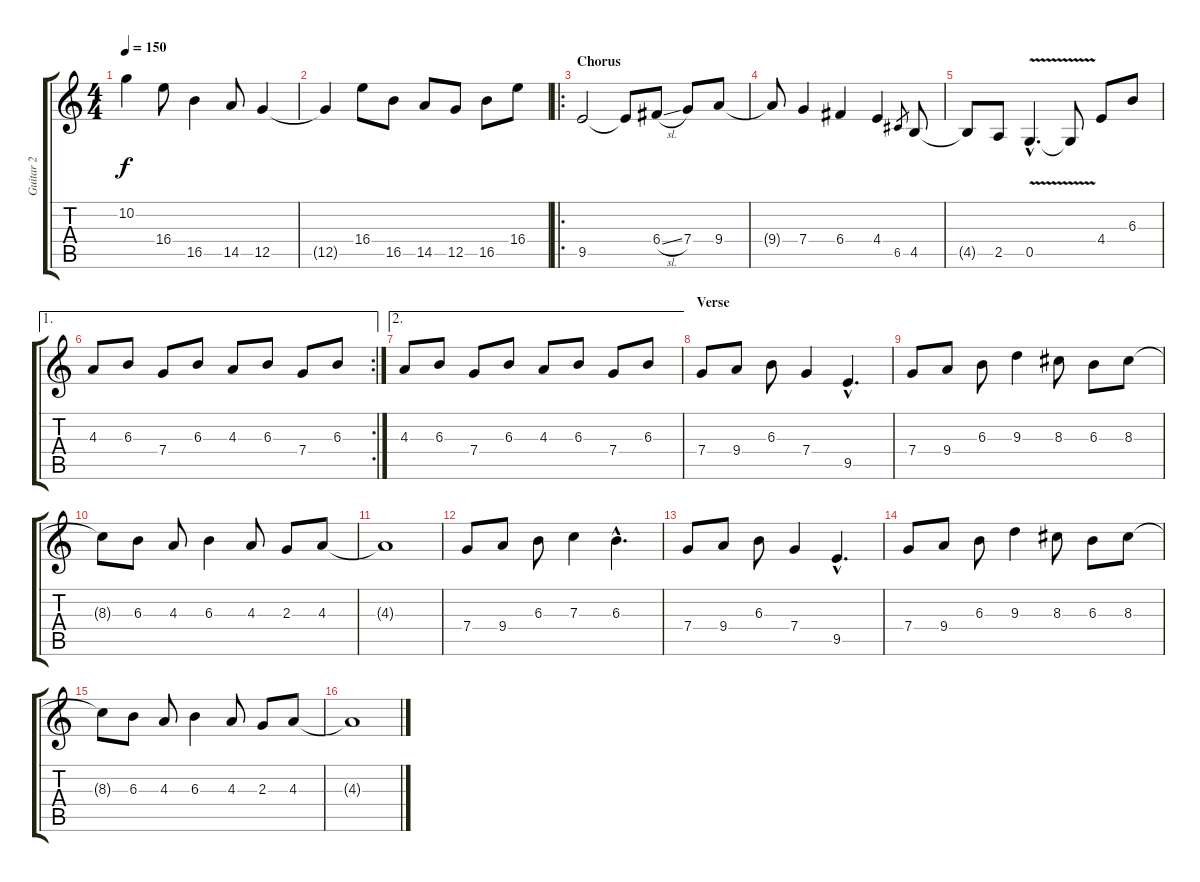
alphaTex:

\track ("Guitar 2" "Guitar 2") {instrument overdrivenguitar}
\staff {score tabs}
\tuning (D4 A3 F3 C3 G2 C2) {hide}
\ts (4 4)
\tempo 150
\clef g2
\ks c
10.2{t}.4{dy f} 16.4.8 16.5.4 14.5.8 12.5.4 |
12.5{t}.4 16.4.8 16.5.8 14.5.8 12.5.8 16.5.8 16.4.8 |
\ro
\section ("" "Chorus")
9.5.2{volume 16 instrument overdrivenguitar} 9.5{t}.8 6.4{sl}.8 7.4.8 9.4.8 |
9.4{t}.8 7.4.4 6.4.4 4.4.4 6.5.8{gr} 4.5.8 |
4.5{t}.8 2.5.8 0.5{v hac}.4{d} 0.5{t}.8 4.4.8 6.3.8 |
\ae 1
\rc 2
4.3.8 6.3.8 7.4.8 6.3.8 4.3.8 6.3.8 7.4.8 6.3.8 |
\ae 2
4.3.8 6.3.8 7.4.8 6.3.8 4.3.8 6.3.8 7.4.8 6.3.8 |
\section ("" "Verse ")
7.4.8 9.4.8 6.3.8 7.4.4 9.5{hac}.4{d} |
7.4.8 9.4.8 6.3.8 9.3.4 8.3.8 6.3.8 8.3.8 |
8.3{t}.8 6.3.8 4.3.8 6.3.4 4.3.8 2.3.8 4.3.8 |
4.3{t}.1 |
7.4.8 9.4.8 6.3.8 7.3.4 6.3{hac}.4{d} |
7.4.8 9.4.8 6.3.8 7.4.4 9.5{hac}.4{d} |
7.4.8 9.4.8 6.3.8 9.3.4 8.3.8 6.3.8 8.3.8 |
8.3{t}.8 6.3.8 4.3.8 6.3.4 4.3.8 2.3.8 4.3.8 |
4.3{t}.1
